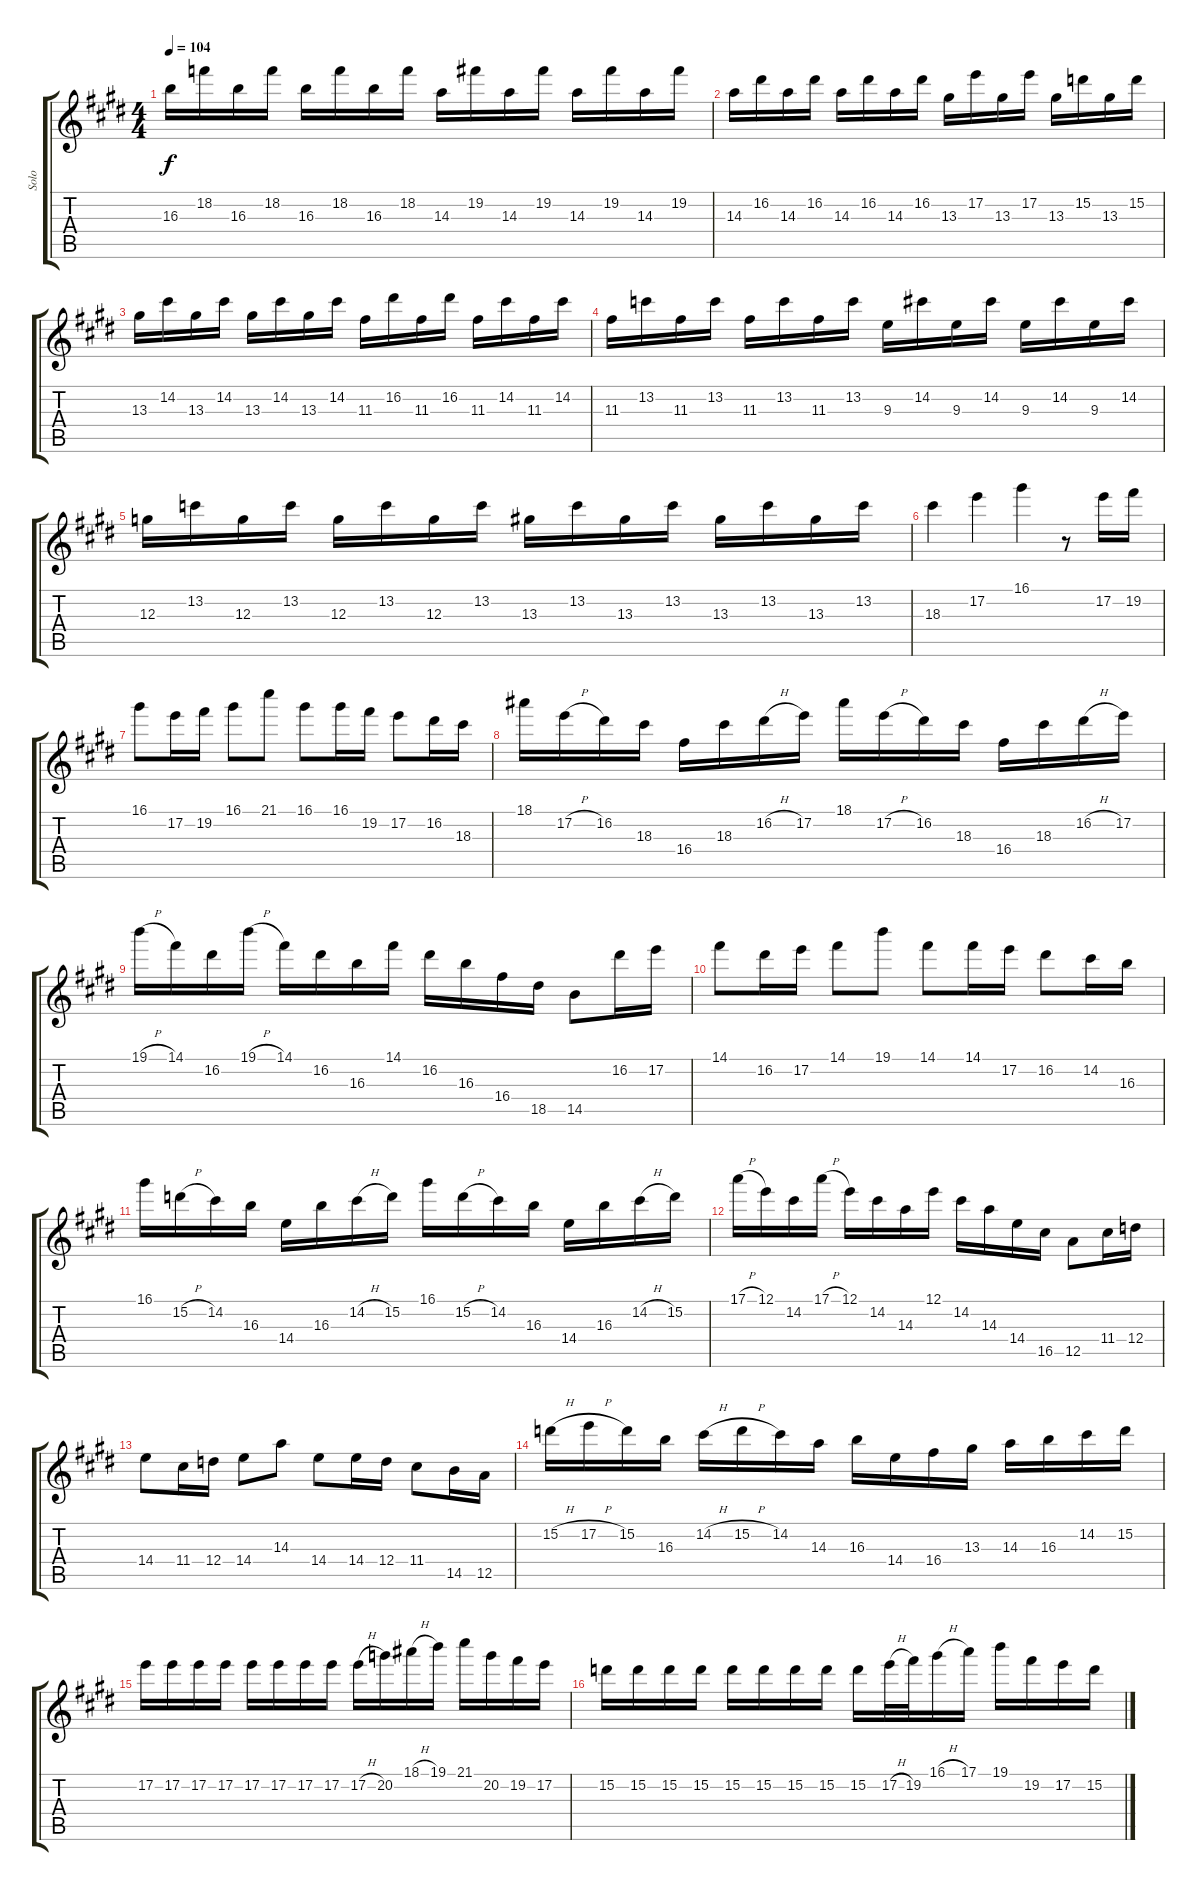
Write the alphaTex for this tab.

\track ("Solo" "Solo") {instrument overdrivenguitar}
\staff {score tabs}
\tuning (E4 B3 G3 D3 A2 E2) {hide}
\ts (4 4)
\tempo 104
\clef g2
\ks e
16.3.16{dy f} 18.2.16 16.3.16 18.2.16 16.3.16 18.2.16 16.3.16 18.2.16 14.3.16 19.2.16 14.3.16 19.2.16 14.3.16 19.2.16 14.3.16 19.2.16 |
14.3.16 16.2.16 14.3.16 16.2.16 14.3.16 16.2.16 14.3.16 16.2.16 13.3.16 17.2.16 13.3.16 17.2.16 13.3.16 15.2.16 13.3.16 15.2.16 |
13.3.16 14.2.16 13.3.16 14.2.16 13.3.16 14.2.16 13.3.16 14.2.16 11.3.16 16.2.16 11.3.16 16.2.16 11.3.16 14.2.16 11.3.16 14.2.16 |
11.3.16 13.2.16 11.3.16 13.2.16 11.3.16 13.2.16 11.3.16 13.2.16 9.3.16 14.2.16 9.3.16 14.2.16 9.3.16 14.2.16 9.3.16 14.2.16 |
12.3.16 13.2.16 12.3.16 13.2.16 12.3.16 13.2.16 12.3.16 13.2.16 13.3.16 13.2.16 13.3.16 13.2.16 13.3.16 13.2.16 13.3.16 13.2.16 |
18.3.4 17.2.4 16.1.4 r.8 17.2.16 19.2.16 |
16.1.8 17.2.16 19.2.16 16.1.8 21.1.8 16.1.8 16.1.16 19.2.16 17.2.8 16.2.16 18.3.16 |
18.1.16 17.2{h}.16 16.2.16 18.3.16 16.4.16 18.3.16 16.2{h}.16 17.2.16 18.1.16 17.2{h}.16 16.2.16 18.3.16 16.4.16 18.3.16 16.2{h}.16 17.2.16 |
19.1{h}.16 14.1.16 16.2.16 19.1{h}.16 14.1.16 16.2.16 16.3.16 14.1.16 16.2.16 16.3.16 16.4.16 18.5.16 14.5.8 16.2.16 17.2.16 |
14.1.8 16.2.16 17.2.16 14.1.8 19.1.8 14.1.8 14.1.16 17.2.16 16.2.8 14.2.16 16.3.16 |
16.1.16 15.2{h}.16 14.2.16 16.3.16 14.4.16 16.3.16 14.2{h}.16 15.2.16 16.1.16 15.2{h}.16 14.2.16 16.3.16 14.4.16 16.3.16 14.2{h}.16 15.2.16 |
17.1{h}.16 12.1.16 14.2.16 17.1{h}.16 12.1.16 14.2.16 14.3.16 12.1.16 14.2.16 14.3.16 14.4.16 16.5.16 12.5.8 11.4.16 12.4.16 |
14.4.8 11.4.16 12.4.16 14.4.8 14.3.8 14.4.8 14.4.16 12.4.16 11.4.8 14.5.16 12.5.16 |
15.2{h}.16 17.2{h}.16 15.2.16 16.3.16 14.2{h}.16 15.2{h}.16 14.2.16 14.3.16 16.3.16 14.4.16 16.4.16 13.3.16 14.3.16 16.3.16 14.2.16 15.2.16 |
17.2.16 17.2.16 17.2.16 17.2.16 17.2.16 17.2.16 17.2.16 17.2.16 17.2{h}.16 20.2.16 18.1{h}.16 19.1.16 21.1.16 20.2.16 19.2.16 17.2.16 |
15.2.16 15.2.16 15.2.16 15.2.16 15.2.16 15.2.16 15.2.16 15.2.16 15.2.16 17.2{h}.32 19.2.32 16.1{h}.16 17.1.16 19.1.16 19.2.16 17.2.16 15.2.16
